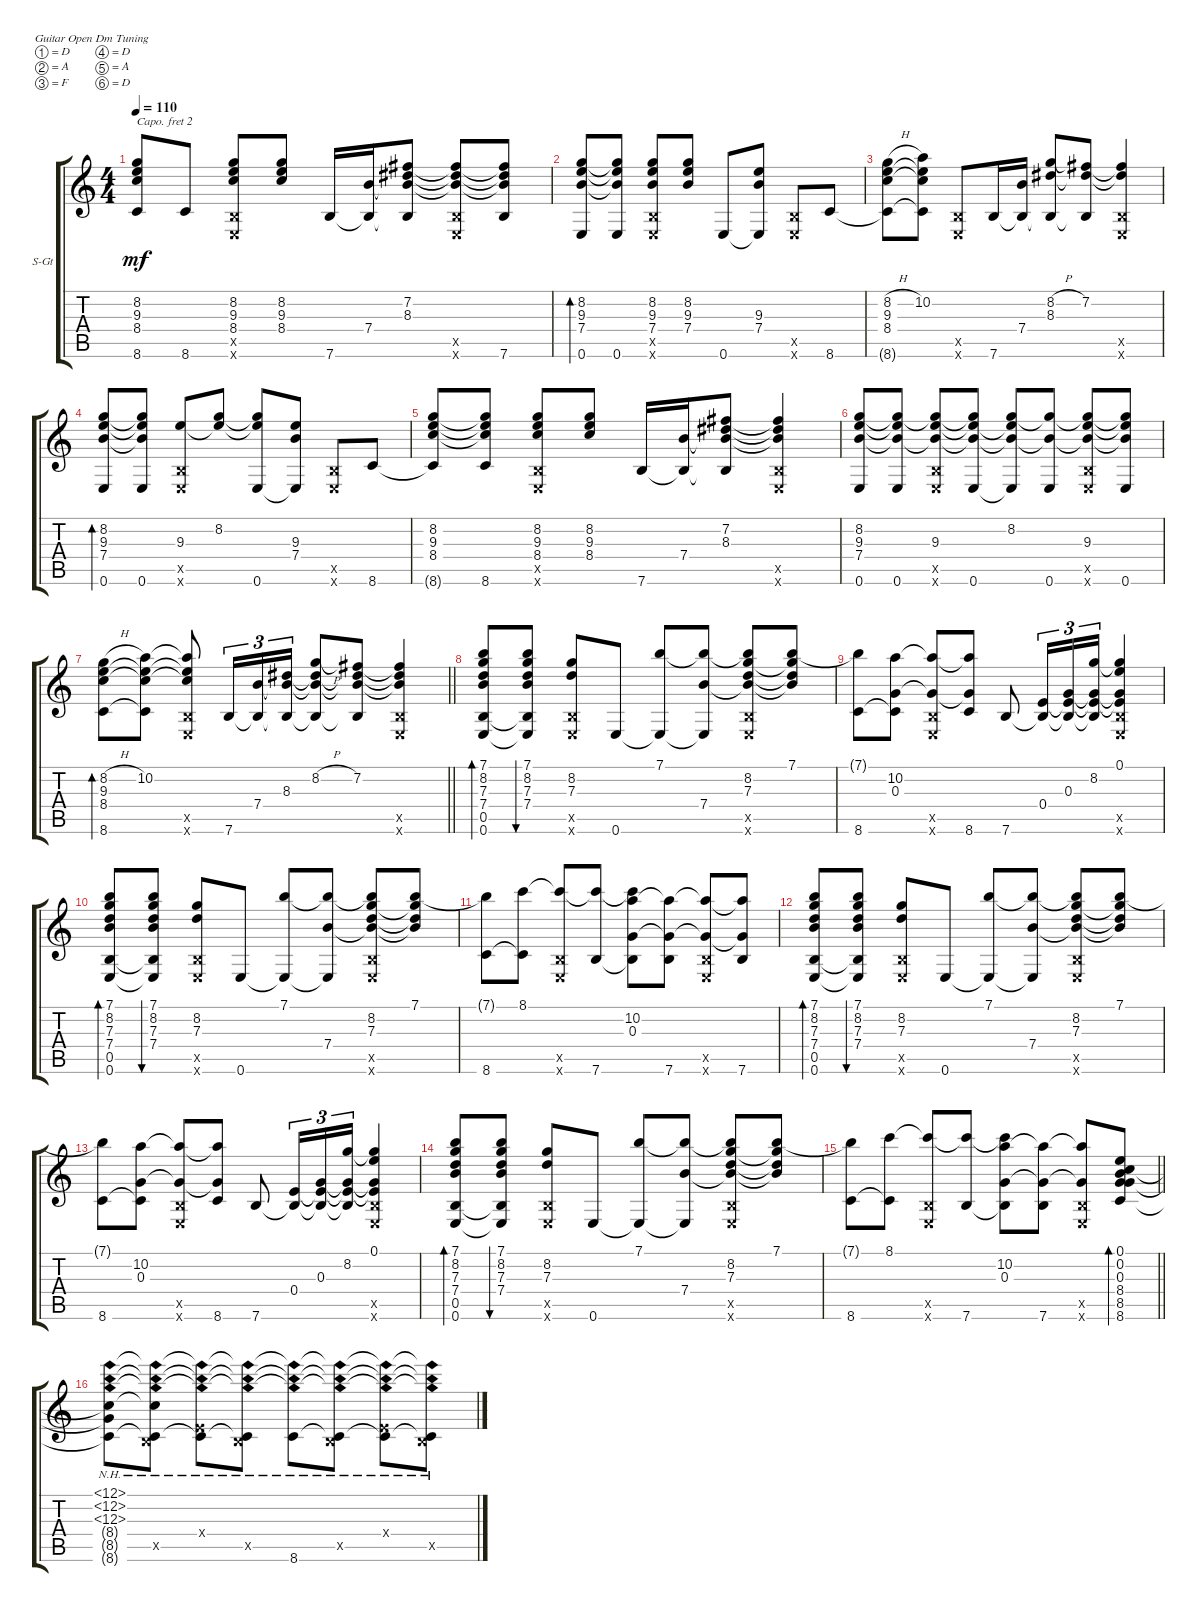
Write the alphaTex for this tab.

\defaultSystemsLayout 4
\bracketExtendMode groupsimilarinstruments
\firstSystemTrackNameOrientation horizontal
\otherSystemsTrackNameOrientation horizontal
\track ("Steel Guitar" "S-Gt") {instrument acousticguitarsteel}
\staff {score tabs}
\capo 2
\tuning (D4 A3 F3 D3 A2 D2)
\ts (4 4)
\tempo 110
\clef g2
\ks c
(8.6 8.4 9.3 8.2).8{dy mf} 8.6.8 (8.4 9.3 8.2 0.6{x} 0.5{x}).8 (8.2 9.3 8.4).8 7.6.16 (7.4 7.6{t}).16 (8.3 7.2 7.4{t} 7.6{t}).8 (0.6{x} 0.5{x} 7.2{t} 8.3{t} 7.4{t}).8 (7.6 7.2{t} 8.3{t} 7.4{t}).8 |
(0.6 7.4 9.3 8.2).8{bd 119} (0.6 7.4{t} 9.3{t} 8.2{t}).8 (7.4 9.3 8.2 0.6{x} 0.5{x}).8 (8.2 9.3 7.4).8 0.6.8 (7.4 9.3 0.6{t}).8 (0.6{x} 0.5{x}).8 8.6.8 |
(8.4 9.3 8.2{h} 8.6{t}).8 (10.2 8.6{t} 9.3{t} 8.4{t}).8 (0.6{x} 0.5{x}).8 7.6.16 (7.4 7.6{t}).16 (8.3 8.2{h} 7.6{t}).8 (7.2 8.3{t} 7.6{t}).8 (0.6{x} 0.5{x} 7.2{t} 8.3{t}).4 |
(0.6 7.4 9.3 8.2).8{bd 119} (0.6 7.4{t} 9.3{t} 8.2{t}).8 (9.3 0.6{x} 0.5{x}).8 (8.2 9.3{t}).8 (0.6 8.2{t} 9.3{t}).8 (7.4 9.3 0.6{t}).8 (0.6{x} 0.5{x}).8 8.6.8 |
(8.2 9.3 8.4 8.6{t}).8 (8.6 8.2{t} 9.3{t} 8.4{t}).8 (8.4 9.3 8.2 0.6{x} 0.5{x}).8 (8.2 9.3 8.4).8 7.6.16 (7.4 7.6{t}).16 (8.3 7.2 7.6{t} 7.4{t}).8 (0.6{x} 0.5{x} 7.4{t} 8.3{t} 7.2{t}).4 |
(0.6 7.4 9.3 8.2).8 (0.6 7.4{t} 9.3{t} 8.2{t}).8 (9.3 0.6{x} 0.5{x} 8.2{t} 7.4{t}).8 (0.6 7.4{t} 9.3{t} 8.2{t}).8 (8.2 9.3{t} 7.4{t} 0.6{t}).8 (0.6 8.2{t} 7.4{t}).8 (9.3 0.6{x} 0.5{x} 8.2{t} 7.4{t}).8 (0.6 8.2{t} 9.3{t} 7.4{t}).8 |
\barLineRight lightlight
(8.6 8.4 9.3 8.2{h}).8{bd 118} (10.2 8.6{t} 8.4{t} 9.3{t}).8 (0.6{x} 0.5{x} 10.2{t} 9.3{t} 8.4{t}).8 7.6.16{tu (3 2)} (7.4 7.6{t}).16{tu (3 2)} (8.3 7.4{t} 7.6{t}).16{tu (3 2)} (8.2{h} 8.3{t} 7.4{t} 7.6{t}).8 (7.2 8.3{t} 7.4{t} 7.6{t}).8 (0.6{x} 0.5{x} 7.2{t} 8.3{t} 7.4{t}).4 |
(0.6 0.5 7.4 7.3 8.2 7.1).8{bd 36} (0.6{t} 0.5{t} 7.4 7.3 8.2 7.1).8{bu 35} (0.6{x} 0.5{x} 7.3 8.2).8 0.6.8 (7.1 0.6{t}).8 (7.4 0.6{t} 7.1{t}).8 (8.2 7.3 0.6{x} 0.5{x} 7.1{t} 7.4{t}).8 (7.1 8.2{t} 7.3{t} 7.4{t}).8 |
(8.6 7.1{t}).8 (0.3 10.2 8.6{t}).8 (0.6{x} 0.5{x} 10.2{t} 0.3{t}).8 (8.6 10.2{t} 0.3{t}).8 7.6.8 (0.4 7.6{t}).16{tu (3 2)} (0.3 0.4{t} 7.6{t}).16{tu (3 2)} (8.2 0.3{t} 0.4{t} 7.6{t}).16{tu (3 2)} (0.1 0.6{x} 0.5{x} 8.2{t} 0.3{t} 0.4{t}).4 |
(0.6 0.5 7.4 7.3 8.2 7.1).8{bd 36} (0.6{t} 0.5{t} 7.4 7.3 8.2 7.1).8{bu 35} (0.6{x} 0.5{x} 7.3 8.2).8 0.6.8 (7.1 0.6{t}).8 (7.4 0.6{t} 7.1{t}).8 (8.2 7.3 0.6{x} 0.5{x} 7.1{t} 7.4{t}).8 (7.1 8.2{t} 7.3{t} 7.4{t}).8 |
(8.6 7.1{t}).8 (8.1 8.6{t}).8 (0.6{x} 0.5{x} 8.1{t}).8 (7.6 8.1{t}).8 (10.2 0.3 7.6{t} 8.1{t}).8 (7.6 0.3{t} 10.2{t}).8 (0.6{x} 0.5{x} 0.3{t} 10.2{t}).8 (7.6 10.2{t} 0.3{t}).8 |
(0.6 0.5 7.4 7.3 8.2 7.1).8{bd 36} (0.6{t} 0.5{t} 7.4 7.3 8.2 7.1).8{bu 35} (0.6{x} 0.5{x} 7.3 8.2).8 0.6.8 (7.1 0.6{t}).8 (7.4 0.6{t} 7.1{t}).8 (8.2 7.3 0.6{x} 0.5{x} 7.1{t} 7.4{t}).8 (7.1 8.2{t} 7.3{t} 7.4{t}).8 |
(8.6 7.1{t}).8 (0.3 10.2 8.6{t}).8 (0.6{x} 0.5{x} 10.2{t} 0.3{t}).8 (8.6 10.2{t} 0.3{t}).8 7.6.8 (0.4 7.6{t}).16{tu (3 2)} (0.3 0.4{t} 7.6{t}).16{tu (3 2)} (8.2 0.3{t} 0.4{t} 7.6{t}).16{tu (3 2)} (0.1 0.6{x} 0.5{x} 8.2{t} 0.3{t} 0.4{t}).4 |
(0.6 0.5 7.4 7.3 8.2 7.1).8{bd 36} (0.6{t} 0.5{t} 7.4 7.3 8.2 7.1).8{bu 35} (0.6{x} 0.5{x} 7.3 8.2).8 0.6.8 (7.1 0.6{t}).8 (7.4 0.6{t} 7.1{t}).8 (8.2 7.3 0.6{x} 0.5{x} 7.1{t} 7.4{t}).8 (7.1 8.2{t} 7.3{t} 7.4{t}).8 |
\barLineRight lightlight
(8.6 7.1{t}).8 (8.1 8.6{t}).8 (0.6{x} 0.5{x} 8.1{t}).8 (7.6 8.1{t}).8 (10.2 0.3 7.6{t} 8.1{t}).8 (7.6 0.3{t} 10.2{t}).8 (0.6{x} 0.5{x} 0.3{t} 10.2{t}).8 (8.6 0.2 0.3 8.5 8.4 0.1).8{bd 209} |
(12.1{nh} 12.2{nh} 12.3{nh} 8.4{t} 8.5{t} 8.6{t}).8 (0.5{x} 12.1{nh t} 12.2{nh t} 12.3{nh t} 8.4{t} 8.6{t}).8 (0.4{x} 12.1{nh t} 12.2{nh t} 12.3{nh t} 8.6{t}).8 (0.5{x} 12.1{nh t} 12.2{nh t} 12.3{nh t} 8.6{t}).8 (12.1{nh t} 12.2{nh t} 12.3{nh t} 8.6).8 (0.5{x} 12.1{nh t} 12.2{nh t} 12.3{nh t} 8.6{t}).8 (0.4{x} 12.1{nh t} 12.2{nh t} 12.3{nh t} 8.6{t}).8 (0.5{x} 12.3{nh t} 12.2{nh t} 12.1{nh t} 8.6{t}).8
